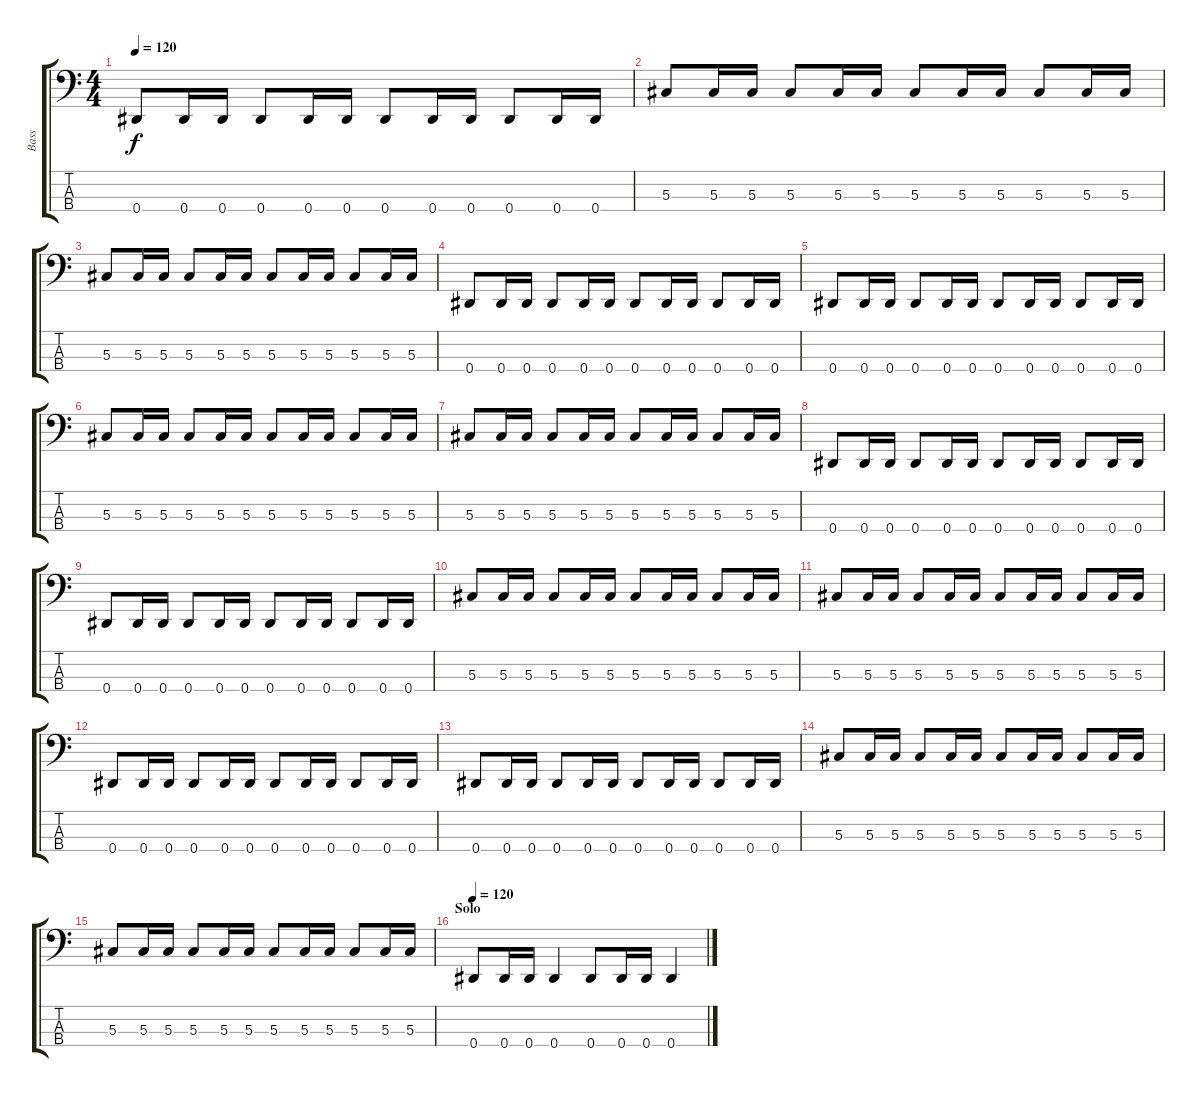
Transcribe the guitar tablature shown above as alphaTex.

\track ("Bass" "Bass") {instrument electricbassfinger}
\staff {score tabs}
\tuning (Gb2 Db2 Ab1 Eb1) {hide}
\ts (4 4)
\tempo 120
\clef f4
\ks c
0.4.8{dy f} 0.4.16 0.4.16 0.4.8 0.4.16 0.4.16 0.4.8 0.4.16 0.4.16 0.4.8 0.4.16 0.4.16 |
5.3.8 5.3.16 5.3.16 5.3.8 5.3.16 5.3.16 5.3.8 5.3.16 5.3.16 5.3.8 5.3.16 5.3.16 |
5.3.8 5.3.16 5.3.16 5.3.8 5.3.16 5.3.16 5.3.8 5.3.16 5.3.16 5.3.8 5.3.16 5.3.16 |
0.4.8 0.4.16 0.4.16 0.4.8 0.4.16 0.4.16 0.4.8 0.4.16 0.4.16 0.4.8 0.4.16 0.4.16 |
0.4.8 0.4.16 0.4.16 0.4.8 0.4.16 0.4.16 0.4.8 0.4.16 0.4.16 0.4.8 0.4.16 0.4.16 |
5.3.8 5.3.16 5.3.16 5.3.8 5.3.16 5.3.16 5.3.8 5.3.16 5.3.16 5.3.8 5.3.16 5.3.16 |
5.3.8 5.3.16 5.3.16 5.3.8 5.3.16 5.3.16 5.3.8 5.3.16 5.3.16 5.3.8 5.3.16 5.3.16 |
0.4.8 0.4.16 0.4.16 0.4.8 0.4.16 0.4.16 0.4.8 0.4.16 0.4.16 0.4.8 0.4.16 0.4.16 |
0.4.8 0.4.16 0.4.16 0.4.8 0.4.16 0.4.16 0.4.8 0.4.16 0.4.16 0.4.8 0.4.16 0.4.16 |
5.3.8 5.3.16 5.3.16 5.3.8 5.3.16 5.3.16 5.3.8 5.3.16 5.3.16 5.3.8 5.3.16 5.3.16 |
5.3.8 5.3.16 5.3.16 5.3.8 5.3.16 5.3.16 5.3.8 5.3.16 5.3.16 5.3.8 5.3.16 5.3.16 |
0.4.8 0.4.16 0.4.16 0.4.8 0.4.16 0.4.16 0.4.8 0.4.16 0.4.16 0.4.8 0.4.16 0.4.16 |
0.4.8 0.4.16 0.4.16 0.4.8 0.4.16 0.4.16 0.4.8 0.4.16 0.4.16 0.4.8 0.4.16 0.4.16 |
5.3.8 5.3.16 5.3.16 5.3.8 5.3.16 5.3.16 5.3.8 5.3.16 5.3.16 5.3.8 5.3.16 5.3.16 |
5.3.8 5.3.16 5.3.16 5.3.8 5.3.16 5.3.16 5.3.8 5.3.16 5.3.16 5.3.8 5.3.16 5.3.16 |
\section ("" "Solo")
\tempo 120
0.4.8 0.4.16 0.4.16 0.4.4 0.4.8 0.4.16 0.4.16 0.4.4
